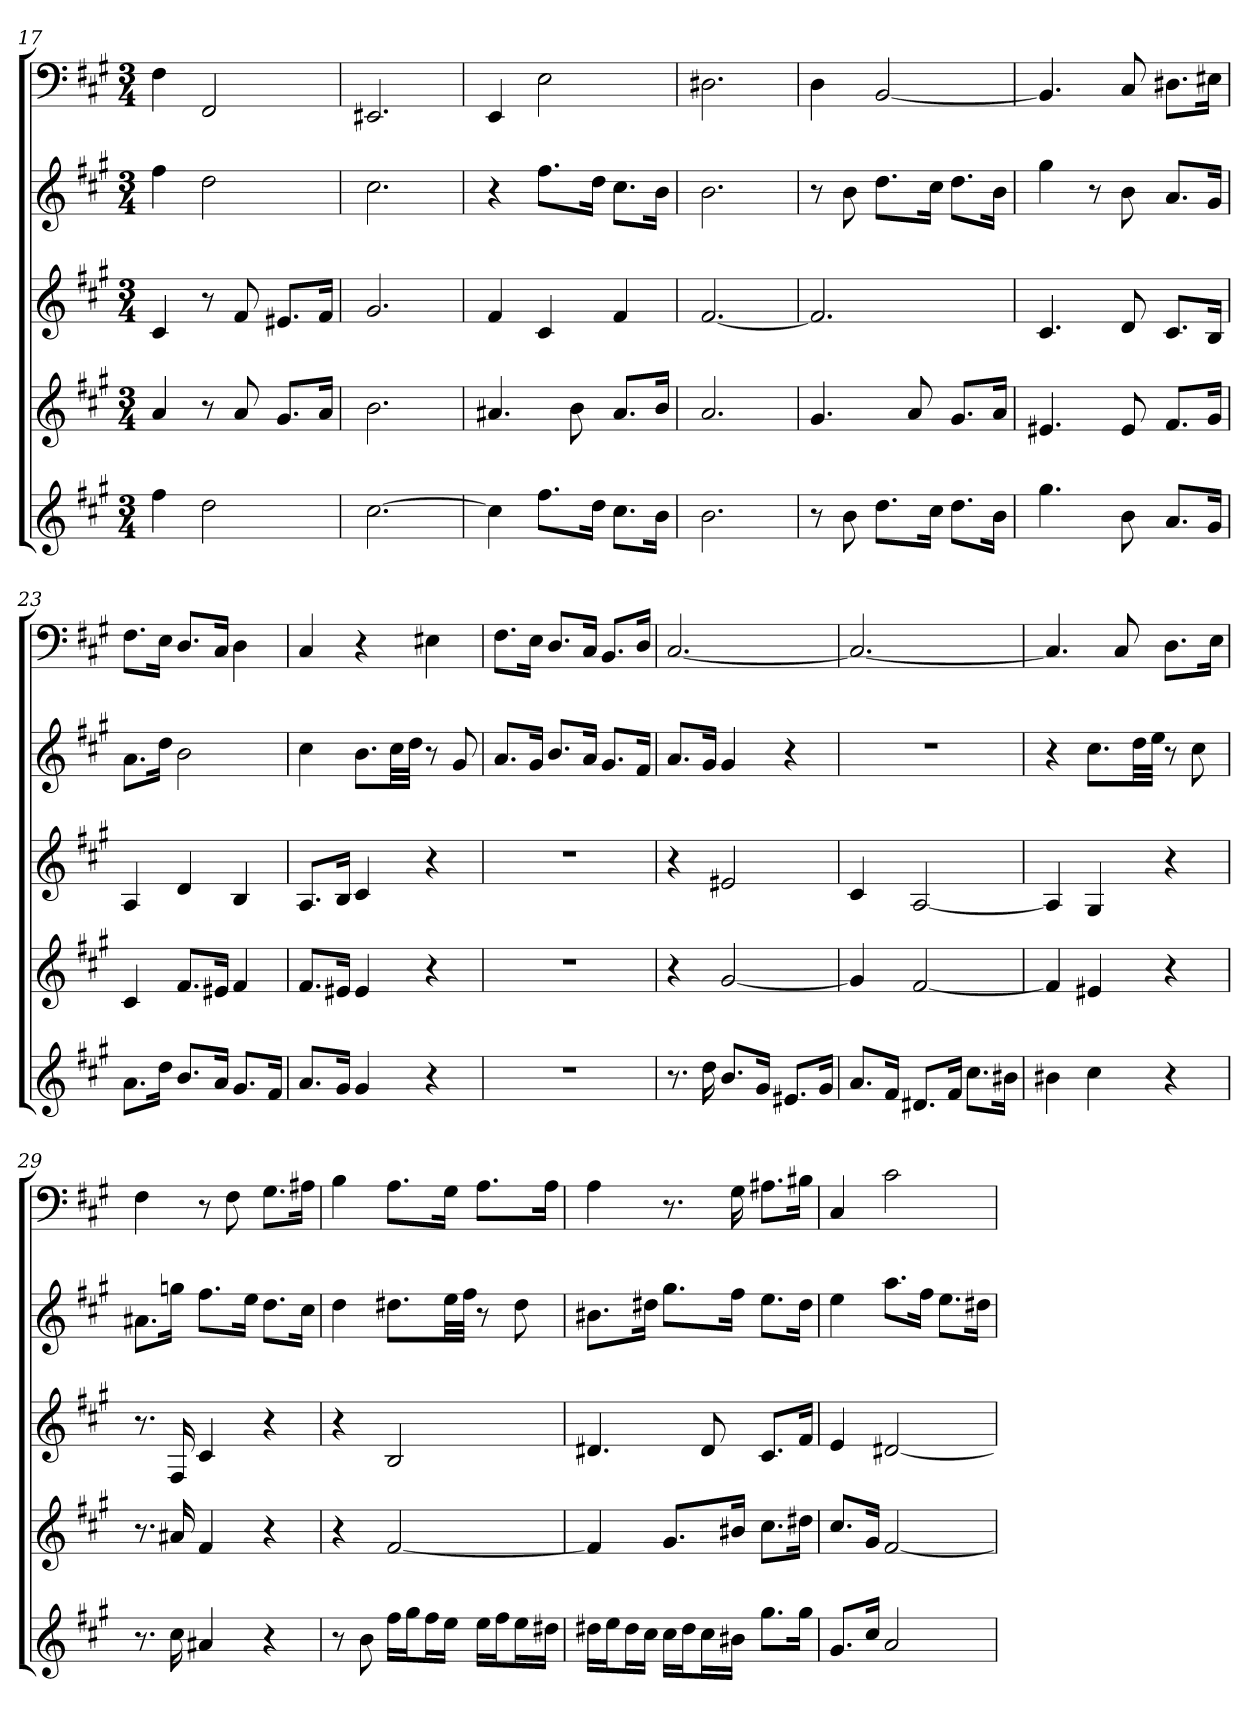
**kern	**kern	**kern	**kern	**kern
*part5	*part4	*part3	*part2	*part1
*staff5	*staff4	*staff3	*staff2	*staff1
*clefG2	*clefG2	*clefG2	*clefG2	*clefF4
*k[f#c#g#]	*k[f#c#g#]	*k[f#c#g#]	*k[f#c#g#]	*k[f#c#g#]
*f#:	*f#:	*f#:	*f#:	*f#:
*M3/4	*M3/4	*M3/4	*M3/4	*M3/4
=17	=17	=17	=17	=17
4ff#	4a	4c#	4ff#	4F#
2dd	8r	8r	2dd	2FF#
.	8a	8f#	.	.
.	8.g#/L	8.e#X/L	.	.
.	16a/Jk	16f#/Jk	.	.
=18	=18	=18	=18	=18
[2.cc#	2.b	2.g#	2.cc#	2.EE#X
=19	=19	=19	=19	=19
4cc#]	4.a#X	4f#	4r	4EE
8.ff#\L	.	4c#	8.ff#\L	2E
.	8b	.	.	.
16dd\Jk	.	.	16dd\Jk	.
8.cc#\L	8.a#/L	4f#	8.cc#\L	.
16b\Jk	16b/Jk	.	16b\Jk	.
=20	=20	=20	=20	=20
2.b	2.a	[2.f#	2.b	2.D#X
=21	=21	=21	=21	=21
8r	4.g#	2.f#]	8r	4D
8b	.	.	8b	.
8.dd\L	.	.	8.dd\L	[2BB
.	8a	.	.	.
16cc#\Jk	.	.	16cc#\Jk	.
8.dd\L	8.g#/L	.	8.dd\L	.
16b\Jk	16a/Jk	.	16b\Jk	.
=22	=22	=22	=22	=22
4.gg#	4.e#X	4.c#	4gg#	4.BB]
.	.	.	8r	.
8b	8e#	8d	8b	8C#
8.a/L	8.f#/L	8.c#/L	8.a/L	8.D#X\L
16g#/Jk	16g#/Jk	16B/Jk	16g#/Jk	16E#X\Jk
=23	=23	=23	=23	=23
8.a\L	4c#	4A	8.a\L	8.F#\L
16dd\Jk	.	.	16dd\Jk	16E\Jk
8.b/L	8.f#/L	4d	2b	8.D/L
16a/Jk	16e#X/Jk	.	.	16C#/Jk
8.g#/L	4f#	4B	.	4D
16f#/Jk	.	.	.	.
=24	=24	=24	=24	=24
8.a/L	8.f#/L	8.A/L	4cc#	4C#
16g#/Jk	16e#X/Jk	16B/Jk	.	.
4g#	4e#	4c#	8.b\L	4r
.	.	.	32cc#\LL	.
.	.	.	32dd\JJJ	.
4r	4r	4r	8r	4E#X
.	.	.	8g#	.
=25	=25	=25	=25	=25
2.r	2.r	2.r	8.a/L	8.F#\L
.	.	.	16g#/Jk	16E\Jk
.	.	.	8.b/L	8.D/L
.	.	.	16a/Jk	16C#/Jk
.	.	.	8.g#/L	8.BB/L
.	.	.	16f#/Jk	16D/Jk
=26	=26	=26	=26	=26
8.r	4r	4r	8.a/L	[2.C#
16dd	.	.	16g#/Jk	.
8.b/L	[2g#	2e#X	4g#	.
16g#/Jk	.	.	.	.
8.e#X/L	.	.	4r	.
16g#/Jk	.	.	.	.
=27	=27	=27	=27	=27
8.a/L	4g#]	4c#	2.r	2.C#_
16f#/Jk	.	.	.	.
8.d#X/L	[2f#	[2A	.	.
16f#/Jk	.	.	.	.
8.cc#\L	.	.	.	.
16b#X\Jk	.	.	.	.
=28	=28	=28	=28	=28
4b#X	4f#]	4A]	4r	4.C#]
4cc#	4e#X	4G#	8.cc#\L	.
.	.	.	.	8C#
.	.	.	32dd\LL	.
.	.	.	32ee\JJJ	.
4r	4r	4r	8r	8.D\L
.	.	.	8cc#	.
.	.	.	.	16E\Jk
=29	=29	=29	=29	=29
8.r	8.r	8.r	8.a#X\L	4F#
16cc#	16a#X	16F#	16ggn\Jk	.
4a#X	4f#	4c#	8.ff#\L	8r
.	.	.	.	8F#
.	.	.	16ee\Jk	.
4r	4r	4r	8.dd\L	8.G#\L
.	.	.	16cc#\Jk	16A#X\Jk
=30	=30	=30	=30	=30
8r	4r	4r	4dd	4B
8b	.	.	.	.
16ff#\LL	[2f#	2B	8.dd#X\L	8.A\L
16gg#\J	.	.	.	.
16ff#\L	.	.	.	.
16ee\JJ	.	.	32ee\LL	16G#\Jk
.	.	.	32ff#\JJJ	.
16ee\LL	.	.	8r	8.A\L
16ff#\J	.	.	.	.
16ee\L	.	.	8dd#	.
16dd#X\JJ	.	.	.	16A\Jk
=31	=31	=31	=31	=31
16dd#X\LL	4f#]	4.d#X	8.b#X\L	4A
16ee\J	.	.	.	.
16dd#\L	.	.	.	.
16cc#\JJ	.	.	16dd#X\Jk	.
16cc#\LL	8.g#/L	.	8.gg#\L	8.r
16dd#\J	.	.	.	.
16cc#\L	.	8d#	.	.
16b#X\JJ	16b#X/Jk	.	16ff#\Jk	16G#
8.gg#\L	8.cc#\L	8.c#/L	8.ee\L	8.A#X\L
16gg#\Jk	16dd#X\Jk	16f#/Jk	16dd#\Jk	16B#X\Jk
=32	=32	=32	=32	=32
8.g#/L	8.cc#/L	4e	4ee	4C#
16cc#/Jk	16g#/Jk	.	.	.
2a	[2f#	[2d#X	8.aa\L	2c#
.	.	.	16ff#\Jk	.
.	.	.	8.ee\L	.
.	.	.	16dd#X\Jk	.
=	=	=	=	=
*-	*-	*-	*-	*-
